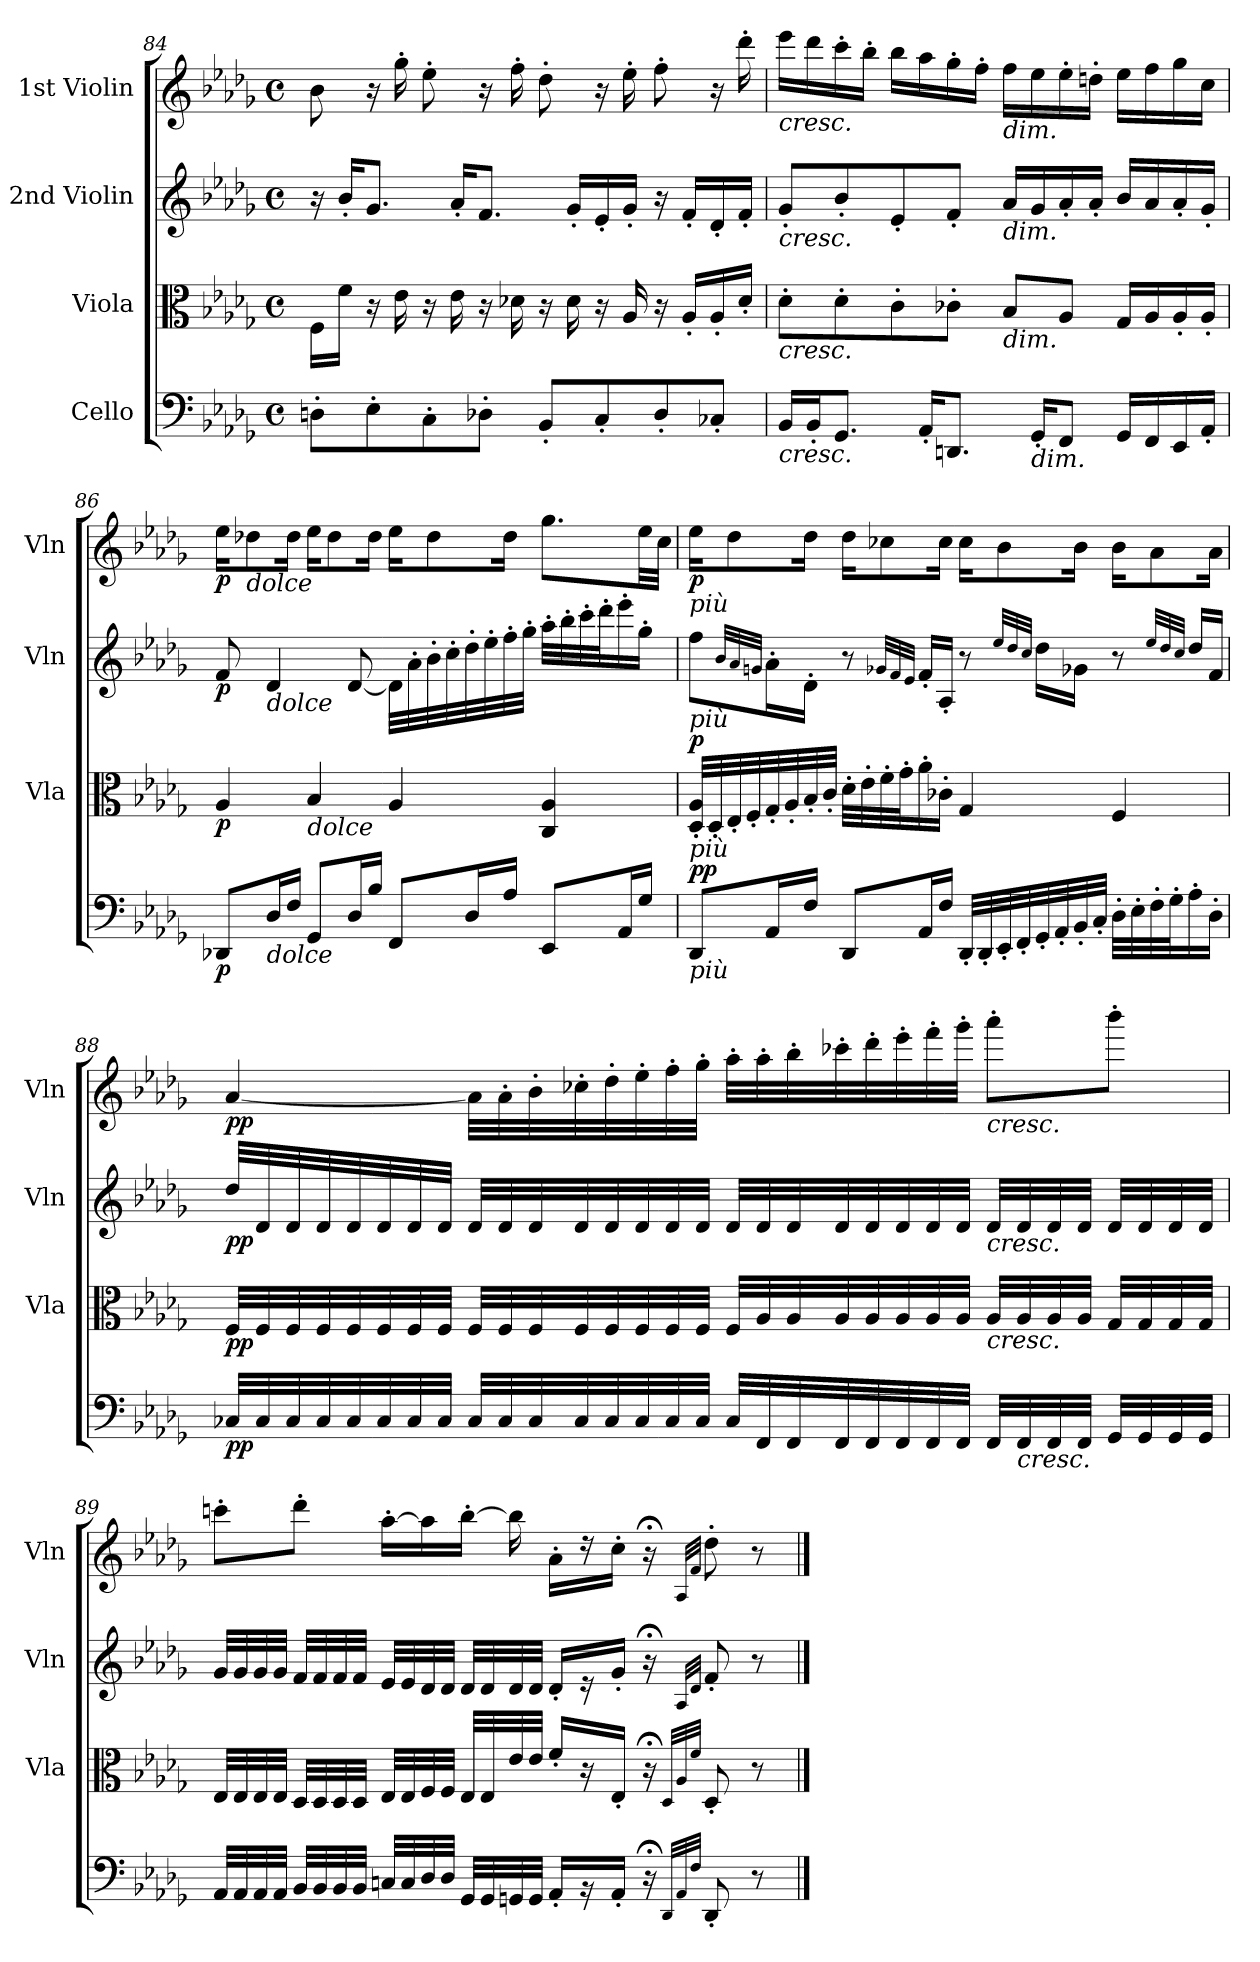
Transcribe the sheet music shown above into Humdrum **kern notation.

**kern	**dynam	**kern	**dynam	**kern	**dynam	**kern	**dynam
*part4	*part4	*part3	*part3	*part2	*part2	*part1	*part1
*staff4	*staff4	*staff3	*staff3	*staff2	*staff2	*staff1	*staff1
*I"Cello	*	*I"Viola	*	*I"2nd Violin	*	*I"1st Violin	*
*	*	*I'Vla	*	*I'Vln	*	*I'Vln	*
*clefF4	*	*clefC3	*	*clefG2	*	*clefG2	*
*k[b-e-a-d-g-]	*	*k[b-e-a-d-g-]	*	*k[b-e-a-d-g-]	*	*k[b-e-a-d-g-]	*
*D-:	*	*D-:	*	*D-:	*	*D-:	*
*M4/4	*	*M4/4	*	*M4/4	*	*M4/4	*
*met(c)	*	*met(c)	*	*met(c)	*	*met(c)	*
=84	=84	=84	=84	=84	=84	=84	=84
8Dn'\L	.	16F\LL	.	16r	.	8b-\	.
.	.	16f\JJ	.	16b-'/KL	.	.	.
8E-'\	.	16r	.	8.g-/J	.	16r	.
.	.	16e-\	.	.	.	16gg-'\	.
8C'\	.	16r	.	.	.	8ee-'\	.
.	.	16e-\	.	16a-'/KL	.	.	.
8D-X'\J	.	16r	.	8.f/J	.	16r	.
.	.	16d-X\	.	.	.	16ff'\	.
8BB-'/L	.	16r	.	.	.	8dd-'\	.
.	.	16d-\	.	16g-'/LL	.	.	.
8C'/	.	16r	.	16e-'/	.	16r	.
.	.	16A-/	.	16g-'/JJ	.	16ee-'\	.
8D-'/	.	16r	.	16r	.	8ff'\	.
.	.	16A-'/LL	.	16f'/LL	.	.	.
8C-X'/J	.	16A-'/	.	16d-'/	.	16r	.
.	.	16d-'/JJ	.	16f'/JJ	.	16ddd-'\	.
!!LO:PB:g=z
=85	=85	=85	=85	=85	=85	=85	=85
!	!	!	!	!	!	!LO:TX:b:i:t=cresc.	!
!	!	!	!	!LO:TX:b:i:t=cresc.	!	!	!
!	!	!LO:TX:b:i:t=cresc.	!	!	!	!	!
!LO:TX:b:i:t=cresc.	!	!	!	!	!	!	!
16BB-/LL	.	8d-'\L	.	8g-'/L	.	16eee-\LL	.
16BB-'/J	.	.	.	.	.	16ddd-\	.
8.GG-/J	.	8d-'\	.	8b-'/	.	16ccc'\	.
.	.	.	.	.	.	16bb-'\JJ	.
.	.	8c'\	.	8e-'/	.	16bb-\LL	.
16AA-'/KL	.	.	.	.	.	16aa-\	.
8.DDn/J	.	8c-X'\J	.	8f'/J	.	16gg-'\	.
.	.	.	.	.	.	16ff'\JJ	.
!	!	!	!	!	!	!LO:TX:b:i:t=dim.	!
!	!	!	!	!LO:TX:b:i:t=dim.	!	!	!
!	!	!LO:TX:b:i:t=dim.	!	!	!	!	!
.	.	8B-/L	.	16a-/LL	.	16ff\LL	.
!LO:TX:b:i:t=dim.	!	!	!	!	!	!	!
16GG-'/KL	.	.	.	16g-/	.	16ee-\	.
8FF/J	.	8A-/J	.	16a-'/	.	16ee-'\	.
.	.	.	.	16a-'/JJ	.	16ddn'\JJ	.
16GG-/LL	.	16G-/LL	.	16b-/LL	.	16ee-\LL	.
16FF/	.	16A-/	.	16a-/	.	16ff\	.
16EE-/	.	16A-'/	.	16a-'/	.	16gg-\	.
16AA-'/JJ	.	16A-'/JJ	.	16g-'/JJ	.	16cc\JJ	.
!!LO:LB:g=z
=86	=86	=86	=86	=86	=86	=86	=86
!	!LO:DY:b	!	!LO:DY:b	!	!LO:DY:b	!	!LO:DY:b
8DD-X/L	p	4A-/	p	8f/	p	16ee-\KL	p
!	!	!	!	!	!	!LO:TX:b:i:t=dolce	!
.	.	.	.	.	.	8dd-X\	.
!	!	!	!	!LO:TX:b:i:t=dolce	!	!	!
!LO:TX:b:i:t=dolce	!	!	!	!	!	!	!
16D-/L	.	.	.	4d-/	.	.	.
16F/JJ	.	.	.	.	.	16dd-\Jk	.
!	!	!LO:TX:b:i:t=dolce	!	!	!	!	!
8GG-/L	.	4B-/	.	.	.	16ee-\KL	.
.	.	.	.	.	.	8dd-\	.
16D-/L	.	.	.	[8d-/	.	.	.
16B-/JJ	.	.	.	.	.	16dd-\Jk	.
8FF/L	.	4A-/	.	32d-\LLL]	.	16ee-\KL	.
.	.	.	.	32a-'\	.	.	.
.	.	.	.	32b-'\	.	8dd-\	.
.	.	.	.	32cc'\	.	.	.
16D-/L	.	.	.	32dd-'\	.	.	.
.	.	.	.	32ee-'\	.	.	.
16A-/JJ	.	.	.	32ff'\	.	16dd-\Jk	.
.	.	.	.	32gg-'\JJJ	.	.	.
8EE-/L	.	4C/ 4A-/	.	32aa-'\LLL	.	8.gg-\L	.
.	.	.	.	32bb-'\	.	.	.
.	.	.	.	32ccc'\	.	.	.
.	.	.	.	32ddd-'\J	.	.	.
16AA-/L	.	.	.	16eee-'\	.	.	.
16G-/JJ	.	.	.	16gg-'\JJ	.	32ee-\LL	.
.	.	.	.	.	.	32cc\JJJ	.
!!LO:LB:g=z
=87	=87	=87	=87	=87	=87	=87	=87
!	!	!	!	!	!	!LO:TX:b:i:t=più	!
!	!	!	!	!LO:TX:b:i:t=più	!	!	!
!	!	!LO:TX:b:i:t=più	!	!	!	!	!
!LO:TX:b:i:t=più	!	!	!	!	!	!	!
!	!LO:DY:b	!	!	!	!	!	!
!	!LO:DY:n=1:a	!	!LO:DY:a	!	!	!	!LO:DY:b
8DD-/L	p p	32D-/' 32A-/'LLL	p	8ff\L	.	16ee-\KL	p
.	.	32D-'/	.	.	.	.	.
.	.	32E-'/	.	.	.	8dd-\	.
.	.	32F'/	.	.	.	.	.
.	.	.	.	32qb-/LLL	.	.	.
.	.	.	.	32qa-/	.	.	.
.	.	.	.	32qgn/JJJ	.	.	.
16AA-/L	.	32G-'/	.	16a-'\L	.	.	.
.	.	32A-'/	.	.	.	.	.
16F/JJ	.	32B-'/	.	16d-'\JJ	.	16dd-\Jk	.
.	.	32c'/JJJ	.	.	.	.	.
8DD-/L	.	32d-'\LLL	.	8r	.	16dd-\KL	.
.	.	32e-'\	.	.	.	.	.
.	.	32f'\	.	.	.	8cc-X\	.
.	.	32g-'\J	.	.	.	.	.
.	.	.	.	32qg-X/LLL	.	.	.
.	.	.	.	32qf/	.	.	.
.	.	.	.	32qe-/JJJ	.	.	.
16AA-/L	.	16a-'\	.	16f'/LL	.	.	.
16F/JJ	.	16c-X'\JJ	.	16A-'/JJ	.	16cc-\Jk	.
32DD-'/LLL	.	4G-/	.	8r	.	16cc-\KL	.
32DD-'/	.	.	.	.	.	.	.
32EE-'/	.	.	.	.	.	8b-\	.
32FF'/	.	.	.	.	.	.	.
.	.	.	.	32qee-/LLL	.	.	.
.	.	.	.	32qdd-/	.	.	.
.	.	.	.	32qcc/JJJ	.	.	.
32GG-'/	.	.	.	16dd-\LL	.	.	.
32AA-'/	.	.	.	.	.	.	.
32BB-'/	.	.	.	16g-\JJ	.	16b-\Jk	.
32C'/JJJ	.	.	.	.	.	.	.
32D-'\LLL	.	4F/	.	8r	.	16b-\KL	.
32E-'\	.	.	.	.	.	.	.
32F'\	.	.	.	.	.	8a-\	.
32G-'\J	.	.	.	.	.	.	.
.	.	.	.	32qee-/LLL	.	.	.
.	.	.	.	32qdd-/	.	.	.
.	.	.	.	32qcc/JJJ	.	.	.
16A-'\	.	.	.	16dd-/LL	.	.	.
16D-'\JJ	.	.	.	16f/JJ	.	16a-\Jk	.
!!LO:PB:g=z
=88	=88	=88	=88	=88	=88	=88	=88
!	!LO:DY:b	!	!LO:DY:b	!	!LO:DY:b	!	!LO:DY:b
32C-X/LLL	pp	32F/LLL	pp	32dd-/LLL	pp	[4a-/	pp
32C-/	.	32F/	.	32d-/	.	.	.
32C-/	.	32F/	.	32d-/	.	.	.
32C-/	.	32F/	.	32d-/	.	.	.
32C-/	.	32F/	.	32d-/	.	.	.
32C-/	.	32F/	.	32d-/	.	.	.
32C-/	.	32F/	.	32d-/	.	.	.
32C-/JJJ	.	32F/JJJ	.	32d-/JJJ	.	.	.
32C-/LLL	.	32F/LLL	.	32d-/LLL	.	32a-\LLL]	.
32C-/	.	32F/	.	32d-/	.	32a-'\	.
32C-/	.	32F/	.	32d-/	.	32b-'\	.
32C-/	.	32F/	.	32d-/	.	32cc-X'\	.
32C-/	.	32F/	.	32d-/	.	32dd-'\	.
32C-/	.	32F/	.	32d-/	.	32ee-'\	.
32C-/	.	32F/	.	32d-/	.	32ff'\	.
32C-/JJJ	.	32F/JJJ	.	32d-/JJJ	.	32gg-'\JJJ	.
32C-/LLL	.	32F/LLL	.	32d-/LLL	.	32aa-'\LLL	.
32FF/	.	32A-/	.	32d-/	.	32aa-'\	.
32FF/	.	32A-/	.	32d-/	.	32bb-'\	.
32FF/	.	32A-/	.	32d-/	.	32ccc-X'\	.
32FF/	.	32A-/	.	32d-/	.	32ddd-'\	.
32FF/	.	32A-/	.	32d-/	.	32eee-'\	.
32FF/	.	32A-/	.	32d-/	.	32fff'\	.
32FF/JJJ	.	32A-/JJJ	.	32d-/JJJ	.	32ggg-'\JJJ	.
!	!	!	!	!	!	!LO:TX:b:i:t=cresc.	!
!	!	!	!	!LO:TX:b:i:t=cresc.	!	!	!
!	!	!LO:TX:b:i:t=cresc.	!	!	!	!	!
32FF/LLL	.	32A-/LLL	.	32d-/LLL	.	8aaa-'\L	.
!LO:TX:b:i:t=cresc.	!	!	!	!	!	!	!
32FF/	.	32A-/	.	32d-/	.	.	.
32FF/	.	32A-/	.	32d-/	.	.	.
32FF/JJJ	.	32A-/JJJ	.	32d-/JJJ	.	.	.
32GG-/LLL	.	32G-/LLL	.	32d-/LLL	.	8bbb-'\J	.
32GG-/	.	32G-/	.	32d-/	.	.	.
32GG-/	.	32G-/	.	32d-/	.	.	.
32GG-/JJJ	.	32G-/JJJ	.	32d-/JJJ	.	.	.
!!LO:LB:g=z
=89	=89	=89	=89	=89	=89	=89	=89
!	!LO:DY:b	!	!	!	!	!	!
!	!LO:DY:n=1:a	!	!	!	!	!	!
!	!LO:DY:n=2:a	!	!	!	!	!	!
!	!LO:DY:n=3:b	!	!	!	!LO:DY:b	!	!
!	!	!	!	!	!LO:DY:n=1:b	!	!LO:DY:b
!	!	!	!	!	!	!	!LO:DY:n=1:b
32AA-/LLL	f p f p	32E-/LLL	.	32g-/LLL	p f	8cccn'\L	p f
32AA-/	.	32E-/	.	32g-/	.	.	.
32AA-/	.	32E-/	.	32g-/	.	.	.
32AA-/JJJ	.	32E-/JJJ	.	32g-/JJJ	.	.	.
32BB-/LLL	.	32D-/LLL	.	32f/LLL	.	8ddd-'\J	.
32BB-/	.	32D-/	.	32f/	.	.	.
32BB-/	.	32D-/	.	32f/	.	.	.
32BB-/JJJ	.	32D-/JJJ	.	32f/JJJ	.	.	.
32Cn/LLL	.	32E-/LLL	.	32e-/LLL	.	[16aa-'\LL	.
32C/	.	32E-/	.	32e-/	.	.	.
32D-/	.	32F/	.	32d-/	.	16aa-\]	.
32D-/JJJ	.	32F/JJJ	.	32d-/JJJ	.	.	.
32GG-/LLL	.	32E-/LLL	.	32d-/LLL	.	[16bb-'\JJ	.
32GG-/	.	32E-/	.	32d-/	.	.	.
32GGn/	.	32e-/	.	32d-/	.	16bb-\]	.
32GG/JJJ	.	32e-/JJJ	.	32d-/JJJ	.	.	.
16AA-'/LL	.	16f'/LL	.	16d-'/LL	.	16a-'\LL	.
16r	.	16r	.	16r	.	16r	.
16AA-'/JJ	.	16E-'/JJ	.	16g-'/JJ	.	16cc'\JJ	.
16r;<	.	16r;<	.	16r;<	.	16r;<	.
32qDD-/LLL	.	32qD-/LLL	.	.	.	.	.
32qAA-/	.	32qA-/	.	32qA-/LLL	.	32qA-/LLL	.
32qF/JJJ	.	32qf/JJJ	.	32qd-/JJJ	.	32qf/JJJ	.
8DD-'/	.	8D-'/	.	8f'/	.	8dd-'\	.
8r	.	8r	.	8r	.	8r	.
==	==	==	==	==	==	==	==
*-	*-	*-	*-	*-	*-	*-	*-
